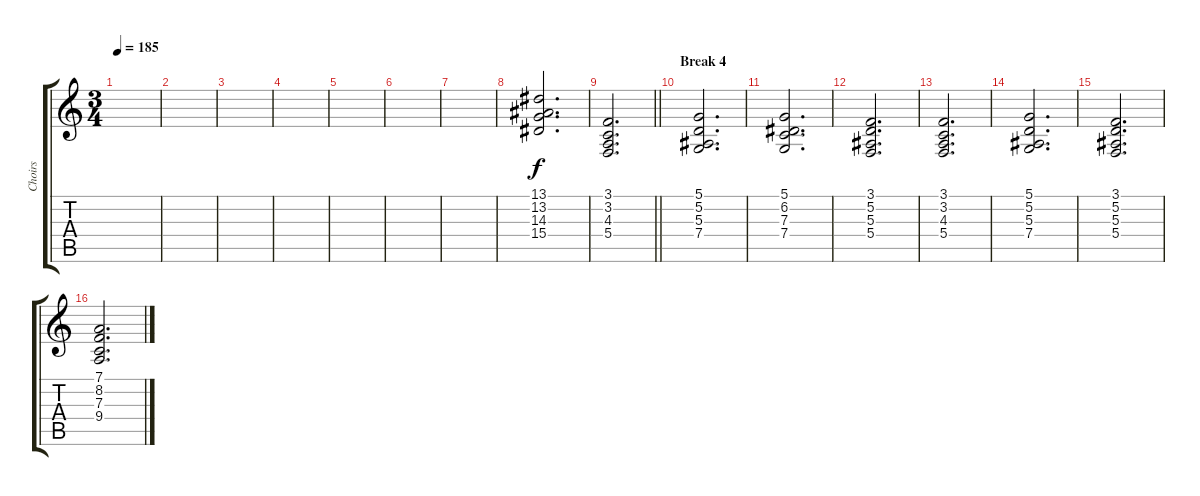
\track ("Choirs" "Choirs") {instrument choiraahs}
\staff {score tabs}
\tuning (D4 A3 F3 C3 G2 D2) {hide}
\ts (3 4)
\tempo 185
\clef g2
\ks c
|
|
|
|
|
|
|
(13.1 13.2 14.3 15.4).2{d} |
\barLineRight lightlight
(3.1 3.2 4.3 5.4).2{d} |
\section ("" "Break 4")
(5.1 5.2 5.3 7.4).2{d} |
(5.1 6.2 7.3 7.4).2{d} |
(3.1 5.2 5.3 5.4).2{d} |
(3.1 3.2 4.3 5.4).2{d} |
(5.1 5.2 5.3 7.4).2{d} |
(3.1 5.2 5.3 5.4).2{d} |
(7.1 8.2 7.3 9.4).2{d}
